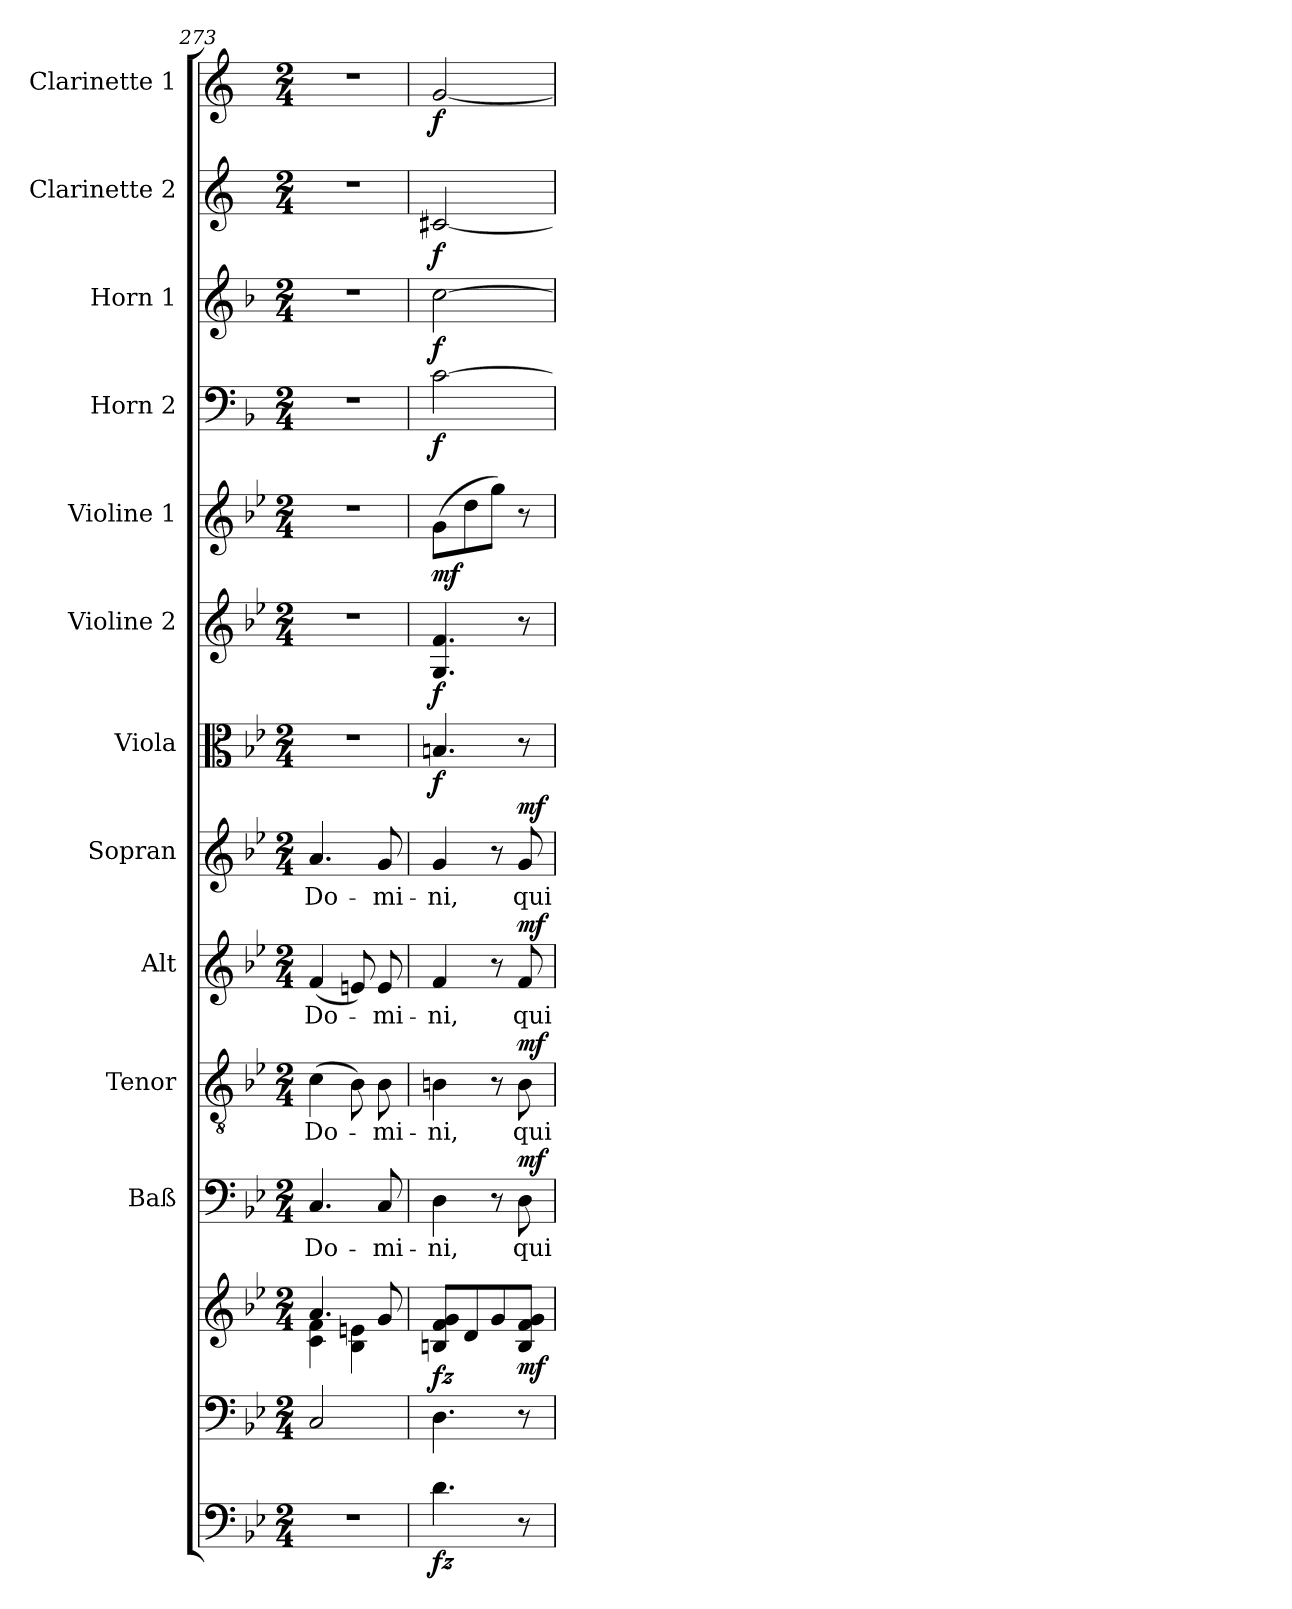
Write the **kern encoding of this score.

**kern	**dynam	**kern	**kern	**dynam	**kern	**text	**dynam	**kern	**text	**dynam	**kern	**text	**dynam	**kern	**text	**dynam	**kern	**dynam	**kern	**dynam	**kern	**dynam	**kern	**dynam	**kern	**dynam	**kern	**dynam	**kern	**dynam
*part13	*part13	*part12	*part12	*part12	*part11	*part11	*part11	*part10	*part10	*part10	*part9	*part9	*part9	*part8	*part8	*part8	*part7	*part7	*part6	*part6	*part5	*part5	*part4	*part4	*part3	*part3	*part2	*part2	*part1	*part1
*staff14	*staff14	*staff13	*staff12	*staff12/13	*staff11	*staff11	*staff11	*staff10	*staff10	*staff10	*staff9	*staff9	*staff9	*staff8	*staff8	*staff8	*staff7	*staff7	*staff6	*staff6	*staff5	*staff5	*staff4	*staff4	*staff3	*staff3	*staff2	*staff2	*staff1	*staff1
*	*	*	*	*	*I"Baß	*	*	*I"Tenor	*	*	*I"Alt	*	*	*I"Sopran	*	*	*I"Viola	*	*I"Violine 2	*	*I"Violine 1	*	*I"Horn 2	*	*I"Horn 1	*	*I"Clarinette 2	*	*I"Clarinette 1	*
*	*	*	*	*	*I'Baß	*	*	*I'Ten	*	*	*I'Alt	*	*	*I'Sop	*	*	*I'Vla.	*	*I'Vln. 2	*	*I'Vln. 1	*	*I'Hrn. 2	*	*I'Hrn. 1	*	*	*	*	*
*clefF4	*	*clefF4	*clefG2	*	*clefF4	*	*	*clefGv2	*	*	*clefG2	*	*	*clefG2	*	*	*clefC3	*	*clefG2	*	*clefG2	*	*clefF4	*	*clefG2	*	*clefG2	*	*clefG2	*
*ITrd7c12	*	*	*	*	*	*	*	*	*	*	*	*	*	*	*	*	*	*	*	*	*	*	*ITrd4c7	*	*ITrd4c7	*	*ITrd1c2	*	*ITrd1c2	*
*k[b-e-]	*	*k[b-e-]	*k[b-e-]	*	*k[b-e-]	*	*	*k[b-e-]	*	*	*k[b-e-]	*	*	*k[b-e-]	*	*	*k[b-e-]	*	*k[b-e-]	*	*k[b-e-]	*	*k[b-e-]	*	*k[b-e-]	*	*k[b-e-]	*	*k[b-e-]	*
*B-:	*	*B-:	*B-:	*	*B-:	*	*	*B-:	*	*	*B-:	*	*	*B-:	*	*	*B-:	*	*B-:	*	*B-:	*	*B-:	*	*B-:	*	*B-:	*	*B-:	*
*M2/4	*	*M2/4	*M2/4	*	*M2/4	*	*	*M2/4	*	*	*M2/4	*	*	*M2/4	*	*	*M2/4	*	*M2/4	*	*M2/4	*	*M2/4	*	*M2/4	*	*M2/4	*	*M2/4	*
=273	=273	=273	=273	=273	=273	=273	=273	=273	=273	=273	=273	=273	=273	=273	=273	=273	=273	=273	=273	=273	=273	=273	=273	=273	=273	=273	=273	=273	=273	=273
*	*	*	*^	*	*	*	*	*	*	*	*	*	*	*	*	*	*	*	*	*	*	*	*	*	*	*	*	*	*	*
!	!	!	!	!	!	!	!LO:LY:b	!	!	!LO:LY:b	!	!	!LO:LY:b	!	!	!LO:LY:b	!	!	!	!	!	!	!	!	!	!	!	!	!	!	!
2r	.	2C/	4.a/	4c\ 4f\	.	4.C/	Do-	.	(>4c\	Do-	.	(<4f/	Do-	.	4.a/	Do-	.	2r	.	2r	.	2r	.	2r	.	2r	.	2r	.	2r	.
.	.	.	.	4B-\ 4en\	.	.	.	.	8B-\)	.	.	8en/)	.	.	.	.	.	.	.	.	.	.	.	.	.	.	.	.	.	.	.
!	!	!	!	!	!	!	!LO:LY:b	!	!	!LO:LY:b	!	!	!LO:LY:b	!	!	!LO:LY:b	!	!	!	!	!	!	!	!	!	!	!	!	!	!	!
.	.	.	8g/	.	.	8C/	-mi-	.	8B-\	-mi-	.	8e/	-mi-	.	8g/	-mi-	.	.	.	.	.	.	.	.	.	.	.	.	.	.	.
*	*	*	*v	*v	*	*	*	*	*	*	*	*	*	*	*	*	*	*	*	*	*	*	*	*	*	*	*	*	*	*	*
!!LO:PB:g=z
=274	=274	=274	=274	=274	=274	=274	=274	=274	=274	=274	=274	=274	=274	=274	=274	=274	=274	=274	=274	=274	=274	=274	=274	=274	=274	=274	=274	=274	=274	=274
!	!LO:DY:b	!	!	!LO:DY:a=2	!	!LO:LY:b	!	!	!LO:LY:b	!	!	!LO:LY:b	!	!	!LO:LY:b	!	!	!LO:DY:b	!	!LO:DY:b	!	!LO:DY:b	!	!LO:DY:b	!	!LO:DY:b	!	!LO:DY:b	!	!LO:DY:b
4.D\	fz	4.D\	8Bn/ 8f/ 8g/L	fz	4D\	-ni,	.	4Bn\	-ni,	.	4f/	-ni,	.	4g/	-ni,	.	4.Bn/	f	4.G/ 4.f/	f	(>8g\L	mf	[2F\	f	[2f\	f	[2Bn/	f	[2f/	f
.	.	.	8d/	.	.	.	.	.	.	.	.	.	.	.	.	.	.	.	.	.	8dd\	.	.	.	.	.	.	.	.	.
.	.	.	8g/	.	8r	.	.	8r	.	.	8r	.	.	8r	.	.	.	.	.	.	8gg\J)	.	.	.	.	.	.	.	.	.
!	!	!	!	!LO:DY:b	!	!LO:LY:b	!LO:DY:a	!	!LO:LY:b	!LO:DY:a	!	!LO:LY:b	!LO:DY:a	!	!LO:LY:b	!LO:DY:a	!	!	!	!	!	!	!	!	!	!	!	!	!	!
8r	.	8r	8B/ 8f/ 8g/J	mf	8D\	qui	mf	8B\	qui	mf	8f/	qui	mf	8g/	qui	mf	8r	.	8r	.	8r	.	.	.	.	.	.	.	.	.
=	=	=	=	=	=	=	=	=	=	=	=	=	=	=	=	=	=	=	=	=	=	=	=	=	=	=	=	=	=	=
*-	*-	*-	*-	*-	*-	*-	*-	*-	*-	*-	*-	*-	*-	*-	*-	*-	*-	*-	*-	*-	*-	*-	*-	*-	*-	*-	*-	*-	*-	*-
